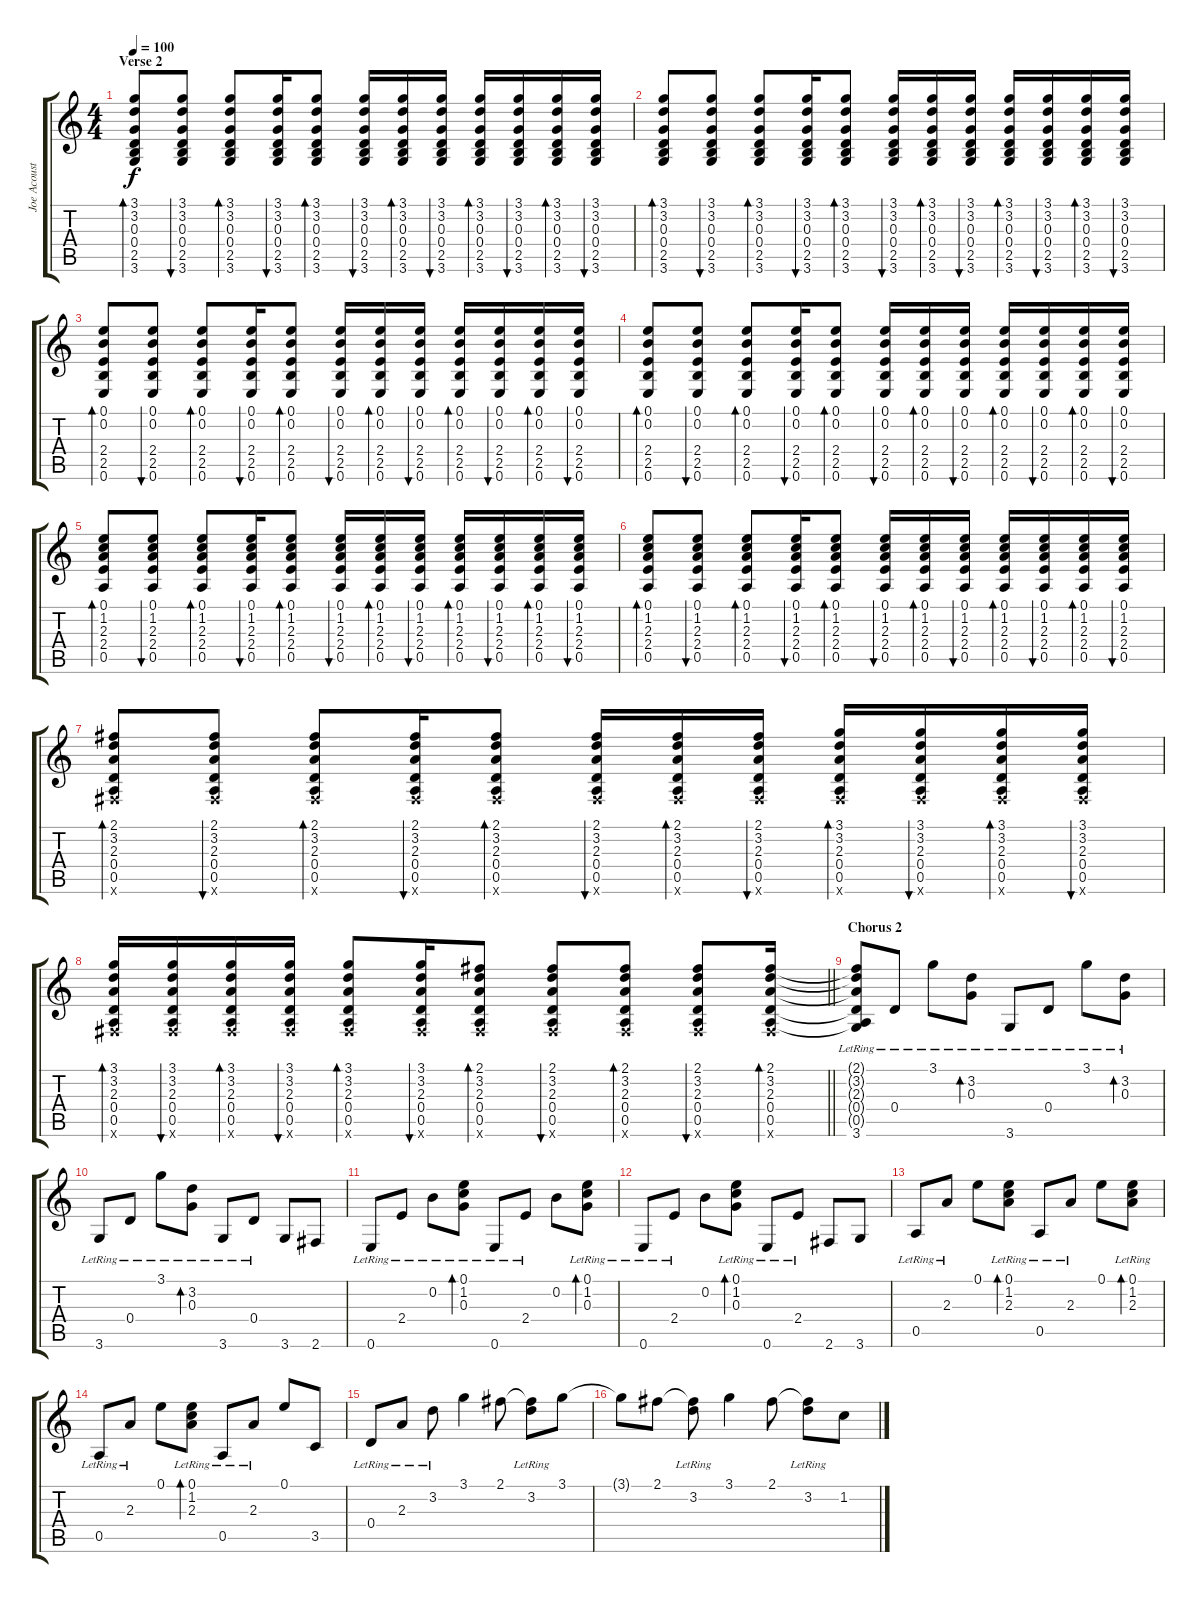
\track ("Joe Acoustic" "Joe Acoust") {instrument acousticguitarsteel}
\staff {score tabs}
\tuning (E4 B3 G3 D3 A2 E2) {hide}
\ts (4 4)
\section ("" "Verse 2")
\tempo 100
\clef g2
\ks c
(3.1 3.2 0.3 0.4 2.5 3.6).8{bd 30 dy f} (3.1 3.2 0.3 0.4 2.5 3.6).8{bu 30} (3.1 3.2 0.3 0.4 2.5 3.6).8{bd 30} (3.1 3.2 0.3 0.4 2.5 3.6).16{bu 30} (3.1 3.2 0.3 0.4 2.5 3.6).8{bd 30} (3.1 3.2 0.3 0.4 2.5 3.6).16{bu 30} (3.1 3.2 0.3 0.4 2.5 3.6).16{bd 30} (3.1 3.2 0.3 0.4 2.5 3.6).16{bu 30} (3.1 3.2 0.3 0.4 2.5 3.6).16{bd 30} (3.1 3.2 0.3 0.4 2.5 3.6).16{bu 30} (3.1 3.2 0.3 0.4 2.5 3.6).16{bd 30} (3.1 3.2 0.3 0.4 2.5 3.6).16{bu 30} |
(3.1 3.2 0.3 0.4 2.5 3.6).8{bd 30} (3.1 3.2 0.3 0.4 2.5 3.6).8{bu 30} (3.1 3.2 0.3 0.4 2.5 3.6).8{bd 30} (3.1 3.2 0.3 0.4 2.5 3.6).16{bu 30} (3.1 3.2 0.3 0.4 2.5 3.6).8{bd 30} (3.1 3.2 0.3 0.4 2.5 3.6).16{bu 30} (3.1 3.2 0.3 0.4 2.5 3.6).16{bd 30} (3.1 3.2 0.3 0.4 2.5 3.6).16{bu 30} (3.1 3.2 0.3 0.4 2.5 3.6).16{bd 30} (3.1 3.2 0.3 0.4 2.5 3.6).16{bu 30} (3.1 3.2 0.3 0.4 2.5 3.6).16{bd 30} (3.1 3.2 0.3 0.4 2.5 3.6).16{bu 30} |
(0.1 0.2 2.4 2.5 0.6).8{bd 30} (0.1 0.2 2.4 2.5 0.6).8{bu 30} (0.1 0.2 2.4 2.5 0.6).8{bd 30} (0.1 0.2 2.4 2.5 0.6).16{bu 30} (0.1 0.2 2.4 2.5 0.6).8{bd 30} (0.1 0.2 2.4 2.5 0.6).16{bu 30} (0.1 0.2 2.4 2.5 0.6).16{bd 30} (0.1 0.2 2.4 2.5 0.6).16{bu 30} (0.1 0.2 2.4 2.5 0.6).16{bd 30} (0.1 0.2 2.4 2.5 0.6).16{bu 30} (0.1 0.2 2.4 2.5 0.6).16{bd 30} (0.1 0.2 2.4 2.5 0.6).16{bu 30} |
(0.1 0.2 2.4 2.5 0.6).8{bd 30} (0.1 0.2 2.4 2.5 0.6).8{bu 30} (0.1 0.2 2.4 2.5 0.6).8{bd 30} (0.1 0.2 2.4 2.5 0.6).16{bu 30} (0.1 0.2 2.4 2.5 0.6).8{bd 30} (0.1 0.2 2.4 2.5 0.6).16{bu 30} (0.1 0.2 2.4 2.5 0.6).16{bd 30} (0.1 0.2 2.4 2.5 0.6).16{bu 30} (0.1 0.2 2.4 2.5 0.6).16{bd 30} (0.1 0.2 2.4 2.5 0.6).16{bu 30} (0.1 0.2 2.4 2.5 0.6).16{bd 30} (0.1 0.2 2.4 2.5 0.6).16{bu 30} |
(0.1 1.2 2.3 2.4 0.5).8{bd 30} (0.1 1.2 2.3 2.4 0.5).8{bu 30} (0.1 1.2 2.3 2.4 0.5).8{bd 30} (0.1 1.2 2.3 2.4 0.5).16{bu 30} (0.1 1.2 2.3 2.4 0.5).8{bd 30} (0.1 1.2 2.3 2.4 0.5).16{bu 30} (0.1 1.2 2.3 2.4 0.5).16{bd 30} (0.1 1.2 2.3 2.4 0.5).16{bu 30} (0.1 1.2 2.3 2.4 0.5).16{bd 30} (0.1 1.2 2.3 2.4 0.5).16{bu 30} (0.1 1.2 2.3 2.4 0.5).16{bd 30} (0.1 1.2 2.3 2.4 0.5).16{bu 30} |
(0.1 1.2 2.3 2.4 0.5).8{bd 30} (0.1 1.2 2.3 2.4 0.5).8{bu 30} (0.1 1.2 2.3 2.4 0.5).8{bd 30} (0.1 1.2 2.3 2.4 0.5).16{bu 30} (0.1 1.2 2.3 2.4 0.5).8{bd 30} (0.1 1.2 2.3 2.4 0.5).16{bu 30} (0.1 1.2 2.3 2.4 0.5).16{bd 30} (0.1 1.2 2.3 2.4 0.5).16{bu 30} (0.1 1.2 2.3 2.4 0.5).16{bd 30} (0.1 1.2 2.3 2.4 0.5).16{bu 30} (0.1 1.2 2.3 2.4 0.5).16{bd 30} (0.1 1.2 2.3 2.4 0.5).16{bu 30} |
(2.1 3.2 2.3 0.4 0.5 2.6{x}).8{bd 30} (2.1 3.2 2.3 0.4 0.5 2.6{x}).8{bu 30} (2.1 3.2 2.3 0.4 0.5 2.6{x}).8{bd 30} (2.1 3.2 2.3 0.4 0.5 2.6{x}).16{bu 30} (2.1 3.2 2.3 0.4 0.5 2.6{x}).8{bd 30} (2.1 3.2 2.3 0.4 0.5 2.6{x}).16{bu 30} (2.1 3.2 2.3 0.4 0.5 2.6{x}).16{bd 30} (2.1 3.2 2.3 0.4 0.5 2.6{x}).16{bu 30} (3.1 3.2 2.3 0.4 0.5 2.6{x}).16{bd 30} (3.1 3.2 2.3 0.4 0.5 2.6{x}).16{bu 30} (3.1 3.2 2.3 0.4 0.5 2.6{x}).16{bd 30} (3.1 3.2 2.3 0.4 0.5 2.6{x}).16{bu 30} |
\barLineRight lightlight
(3.1 3.2 2.3 0.4 0.5 2.6{x}).16{bd 30} (3.1 3.2 2.3 0.4 0.5 2.6{x}).16{bu 30} (3.1 3.2 2.3 0.4 0.5 2.6{x}).16{bd 30} (3.1 3.2 2.3 0.4 0.5 2.6{x}).16{bu 30} (3.1 3.2 2.3 0.4 0.5 2.6{x}).8{bd 30} (3.1 3.2 2.3 0.4 0.5 2.6{x}).16{bu 30} (2.1 3.2 2.3 0.4 0.5 2.6{x}).8{bd 30} (2.1 3.2 2.3 0.4 0.5 2.6{x}).8{bu 30} (2.1 3.2 2.3 0.4 0.5 2.6{x}).8{bd 30} (2.1 3.2 2.3 0.4 0.5 2.6{x}).8{bu 30} (2.1 3.2 2.3 0.4 0.5 2.6{x}).16{bd 30} |
\section ("" "Chorus 2")
(2.1{t} 3.2{t} 2.3{t} 0.4{t} 0.5{t} 3.6{lr}).8 0.4{lr}.8 3.1{lr}.8 (3.2{lr} 0.3{lr}).8{bd 120} 3.6{lr}.8 0.4{lr}.8 3.1{lr}.8 (3.2{lr} 0.3{lr}).8{bd 120} |
3.6{lr}.8 0.4{lr}.8 3.1{lr}.8 (3.2{lr} 0.3{lr}).8{bd 120} 3.6{lr}.8 0.4{lr}.8 3.6.8 2.6.8 |
0.6{lr}.8 2.4{lr}.8 0.2{lr}.8 (0.1{lr} 1.2{lr} 0.3{lr}).8{bd 120} 0.6{lr}.8 2.4{lr}.8 0.2.8 (0.1{lr} 1.2{lr} 0.3{lr}).8{bd 120} |
0.6{lr}.8 2.4{lr}.8 0.2.8 (0.1{lr} 1.2{lr} 0.3{lr}).8{bd 120} 0.6{lr}.8 2.4{lr}.8 2.6.8 3.6.8 |
0.5{lr}.8 2.3{lr}.8 0.1.8 (0.1{lr} 1.2{lr} 2.3{lr}).8{bd 120} 0.5{lr}.8 2.3{lr}.8 0.1.8 (0.1{lr} 1.2{lr} 2.3{lr}).8{bd 120} |
0.5{lr}.8 2.3{lr}.8 0.1.8 (0.1{lr} 1.2{lr} 2.3{lr}).8{bd 120} 0.5{lr}.8 2.3{lr}.8 0.1.8 3.5.8 |
0.4{lr}.8 2.3{lr}.8 3.2{lr}.8 3.1.4 2.1.8 (2.1{t} 3.2{lr}).8 3.1.8 |
3.1{t}.8 2.1.8 (2.1{t} 3.2{lr}).8 3.1.4 2.1.8 (2.1{t} 3.2{lr}).8 1.2.8
